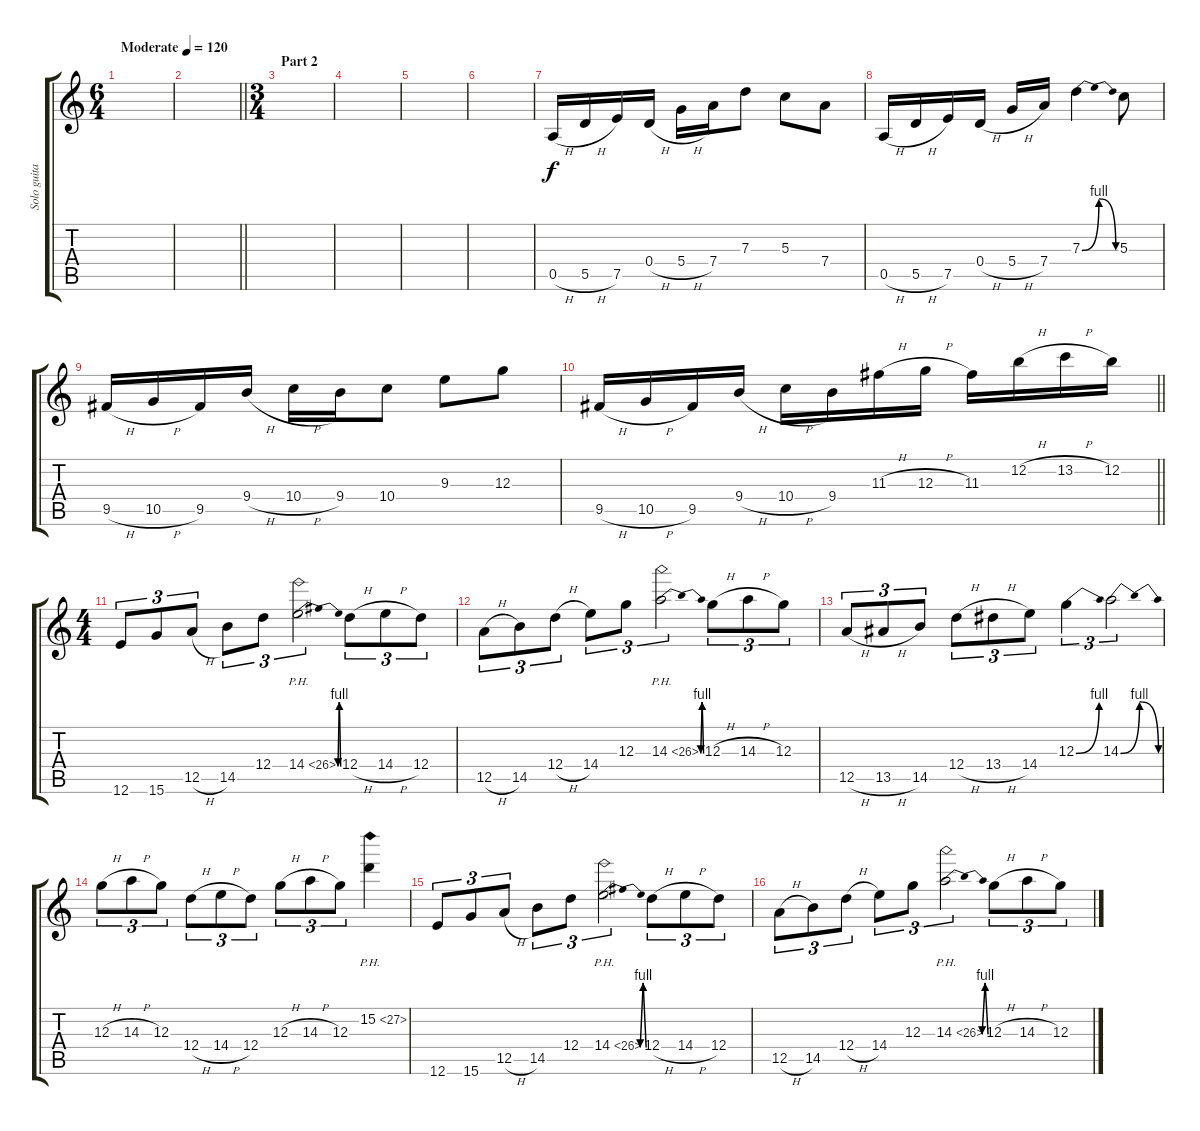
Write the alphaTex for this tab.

\track ("Solo guitar" "Solo guita") {instrument distortionguitar}
\staff {score tabs}
\tuning (E4 B3 G3 D3 A2 E2) {hide}
\ts (6 4)
\tempo (120 "Moderate")
\clef g2
\ks c
|
\barLineRight lightlight
|
\ts (3 4)
\section ("" "Part 2")
|
|
|
|
0.5{h}.16 5.5{h}.16 7.5.16 0.4{h}.16 5.4{h}.16 7.4.16 7.3.8 5.3.8 7.4.8 |
0.5{h}.16 5.5{h}.16 7.5.16 0.4{h}.16 5.4{h}.16 7.4.16 7.3{be (bendrelease 0 0 15 4 38 4 60 0)}.4 5.3.8 |
9.5{h}.16 10.5{h}.16 9.5.16 9.4{h}.16 10.4{h}.16 9.4.16 10.4.8 9.3.8 12.3.8 |
\barLineRight lightlight
9.5{h}.16 10.5{h}.16 9.5.16 9.4{h}.16 10.4{h}.16 9.4.16 11.3{h}.16 12.3{h}.16 11.3.16 12.2{h}.16 13.2{h}.16 12.2.16 |
\ts (4 4)
12.6.8{tu (3 2)} 15.6.8{tu (3 2)} 12.5{h}.8{tu (3 2)} 14.5.8{tu (3 2)} 12.4.8{tu (3 2)} 14.4{be (bendrelease 0 0 15 4 45 4 60 0) ph 12}.2{tu (3 2)} 12.4{h}.8{tu (3 2)} 14.4{h}.8{tu (3 2)} 12.4.8{tu (3 2)} |
12.5{h}.8{tu (3 2)} 14.5.8{tu (3 2)} 12.4{h}.8{tu (3 2)} 14.4.8{tu (3 2)} 12.3.8{tu (3 2)} 14.3{be (bendrelease 0 0 15 4 45 4 60 0) ph 12}.2{tu (3 2)} 12.3{h}.8{tu (3 2)} 14.3{h}.8{tu (3 2)} 12.3.8{tu (3 2)} |
12.5{h}.8{tu (3 2)} 13.5{h}.8{tu (3 2)} 14.5.8{tu (3 2)} 12.4{h}.8{tu (3 2)} 13.4{h}.8{tu (3 2)} 14.4.8{tu (3 2)} 12.3{be (bend 0 0 60 4)}.4{tu (3 2)} 14.3{be (bendrelease 0 0 15 4 45 4 60 0)}.2{tu (3 2)} |
12.3{h}.8{tu (3 2)} 14.3{h}.8{tu (3 2)} 12.3.8{tu (3 2)} 12.4{h}.8{tu (3 2)} 14.4{h}.8{tu (3 2)} 12.4.8{tu (3 2)} 12.3{h}.8{tu (3 2)} 14.3{h}.8{tu (3 2)} 12.3.8{tu (3 2)} 15.2{ph 12}.4 |
12.6.8{tu (3 2)} 15.6.8{tu (3 2)} 12.5{h}.8{tu (3 2)} 14.5.8{tu (3 2)} 12.4.8{tu (3 2)} 14.4{be (bendrelease 0 0 15 4 45 4 60 0) ph 12}.2{tu (3 2)} 12.4{h}.8{tu (3 2)} 14.4{h}.8{tu (3 2)} 12.4.8{tu (3 2)} |
12.5{h}.8{tu (3 2)} 14.5.8{tu (3 2)} 12.4{h}.8{tu (3 2)} 14.4.8{tu (3 2)} 12.3.8{tu (3 2)} 14.3{be (bendrelease 0 0 15 4 45 4 60 0) ph 12}.2{tu (3 2)} 12.3{h}.8{tu (3 2)} 14.3{h}.8{tu (3 2)} 12.3.8{tu (3 2)}
